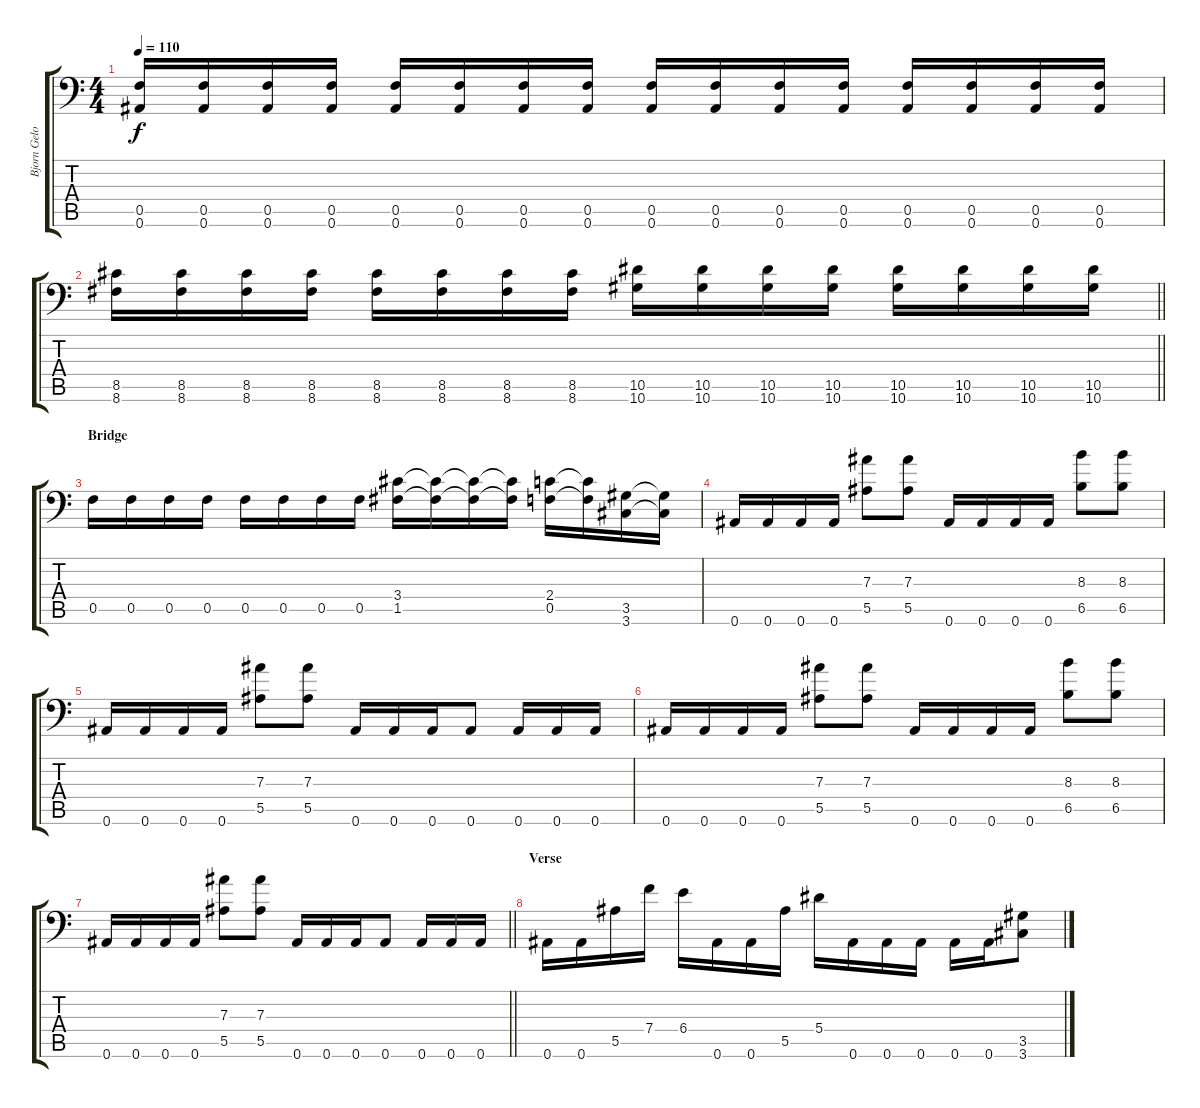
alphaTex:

\track ("Bjorn Gelotte" "Bjorn Gelo") {instrument distortionguitar}
\staff {score tabs}
\tuning (C4 G3 Eb3 Bb2 F2 Bb1) {hide}
\ts (4 4)
\tempo 110
\clef f4
\ks c
(0.5 0.6).16{dy f} (0.5 0.6).16 (0.5 0.6).16 (0.5 0.6).16 (0.5 0.6).16 (0.5 0.6).16 (0.5 0.6).16 (0.5 0.6).16 (0.5 0.6).16 (0.5 0.6).16 (0.5 0.6).16 (0.5 0.6).16 (0.5 0.6).16 (0.5 0.6).16 (0.5 0.6).16 (0.5 0.6).16 |
\barLineRight lightlight
(8.5 8.6).16 (8.5 8.6).16 (8.5 8.6).16 (8.5 8.6).16 (8.5 8.6).16 (8.5 8.6).16 (8.5 8.6).16 (8.5 8.6).16 (10.5 10.6).16 (10.5 10.6).16 (10.5 10.6).16 (10.5 10.6).16 (10.5 10.6).16 (10.5 10.6).16 (10.5 10.6).16 (10.5 10.6).16 |
\section ("" "Bridge")
0.5.16 0.5.16 0.5.16 0.5.16 0.5.16 0.5.16 0.5.16 0.5.16 (3.4 1.5).16 (3.4{t} 1.5{t}).16 (3.4{t} 1.5{t}).16 (3.4{t} 1.5{t}).16 (2.4 0.5).16 (2.4{t} 0.5{t}).16 (3.5 3.6).16 (3.5{t} 3.6{t}).16 |
0.6.16 0.6.16 0.6.16 0.6.16 (7.3 5.5).8 (7.3 5.5).8 0.6.16 0.6.16 0.6.16 0.6.16 (8.3 6.5).8 (8.3 6.5).8 |
0.6.16 0.6.16 0.6.16 0.6.16 (7.3 5.5).8 (7.3 5.5).8 0.6.16 0.6.16 0.6.16 0.6.8 0.6.16 0.6.16 0.6.16 |
0.6.16 0.6.16 0.6.16 0.6.16 (7.3 5.5).8 (7.3 5.5).8 0.6.16 0.6.16 0.6.16 0.6.16 (8.3 6.5).8 (8.3 6.5).8 |
\barLineRight lightlight
0.6.16 0.6.16 0.6.16 0.6.16 (7.3 5.5).8 (7.3 5.5).8 0.6.16 0.6.16 0.6.16 0.6.8 0.6.16 0.6.16 0.6.16 |
\section ("" "Verse")
0.6.16 0.6.16 5.5.16 7.4.16 6.4.16 0.6.16 0.6.16 5.5.16 5.4.16 0.6.16 0.6.16 0.6.16 0.6.16 0.6.16 (3.5 3.6).8
